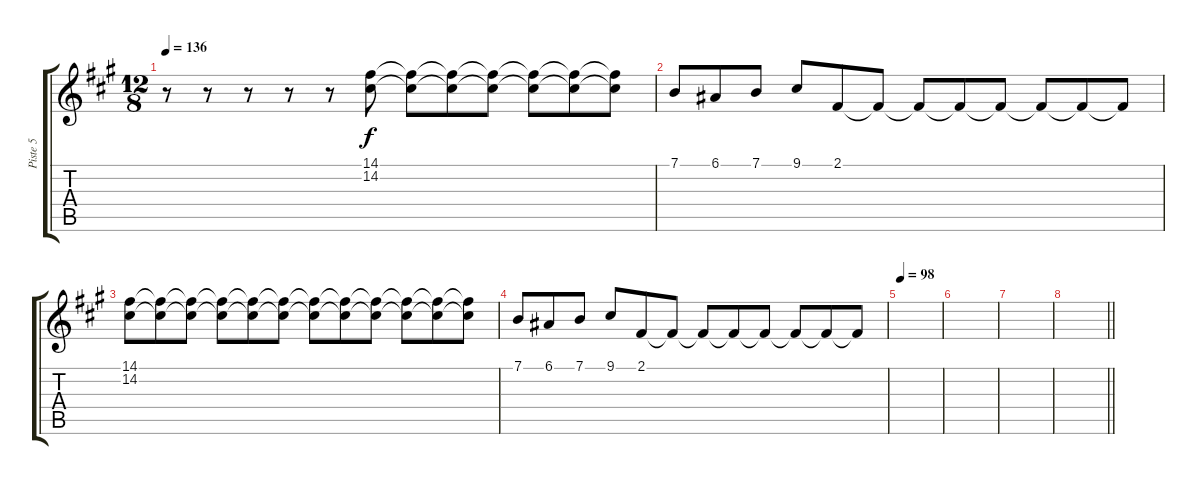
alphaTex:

\track ("Piste 5" "Piste 5") {instrument brasssection}
\staff {score tabs}
\tuning (E4 B3 G3 D3 A2 E2) {hide}
\ts (12 8)
\tempo 136
\clef g2
\ks a
r.8{dy f} r.8 r.8 r.8 r.8 (14.1 14.2).8 (14.1{t} 14.2{t}).8 (14.1{t} 14.2{t}).8 (14.1{t} 14.2{t}).8 (14.1{t} 14.2{t}).8 (14.1{t} 14.2{t}).8 (14.1{t} 14.2{t}).8 |
7.1.8 6.1.8 7.1.8 9.1.8 2.1.8 2.1{t}.8 2.1{t}.8 2.1{t}.8 2.1{t}.8 2.1{t}.8 2.1{t}.8 2.1{t}.8 |
(14.1 14.2).8 (14.1{t} 14.2{t}).8 (14.1{t} 14.2{t}).8 (14.1{t} 14.2{t}).8 (14.1{t} 14.2{t}).8 (14.1{t} 14.2{t}).8 (14.1{t} 14.2{t}).8 (14.1{t} 14.2{t}).8 (14.1{t} 14.2{t}).8 (14.1{t} 14.2{t}).8 (14.1{t} 14.2{t}).8 (14.1{t} 14.2{t}).8 |
7.1.8 6.1.8 7.1.8 9.1.8 2.1.8 2.1{t}.8 2.1{t}.8 2.1{t}.8 2.1{t}.8 2.1{t}.8 2.1{t}.8 2.1{t}.8 |
\tempo 98
|
|
|
\barLineRight lightlight
